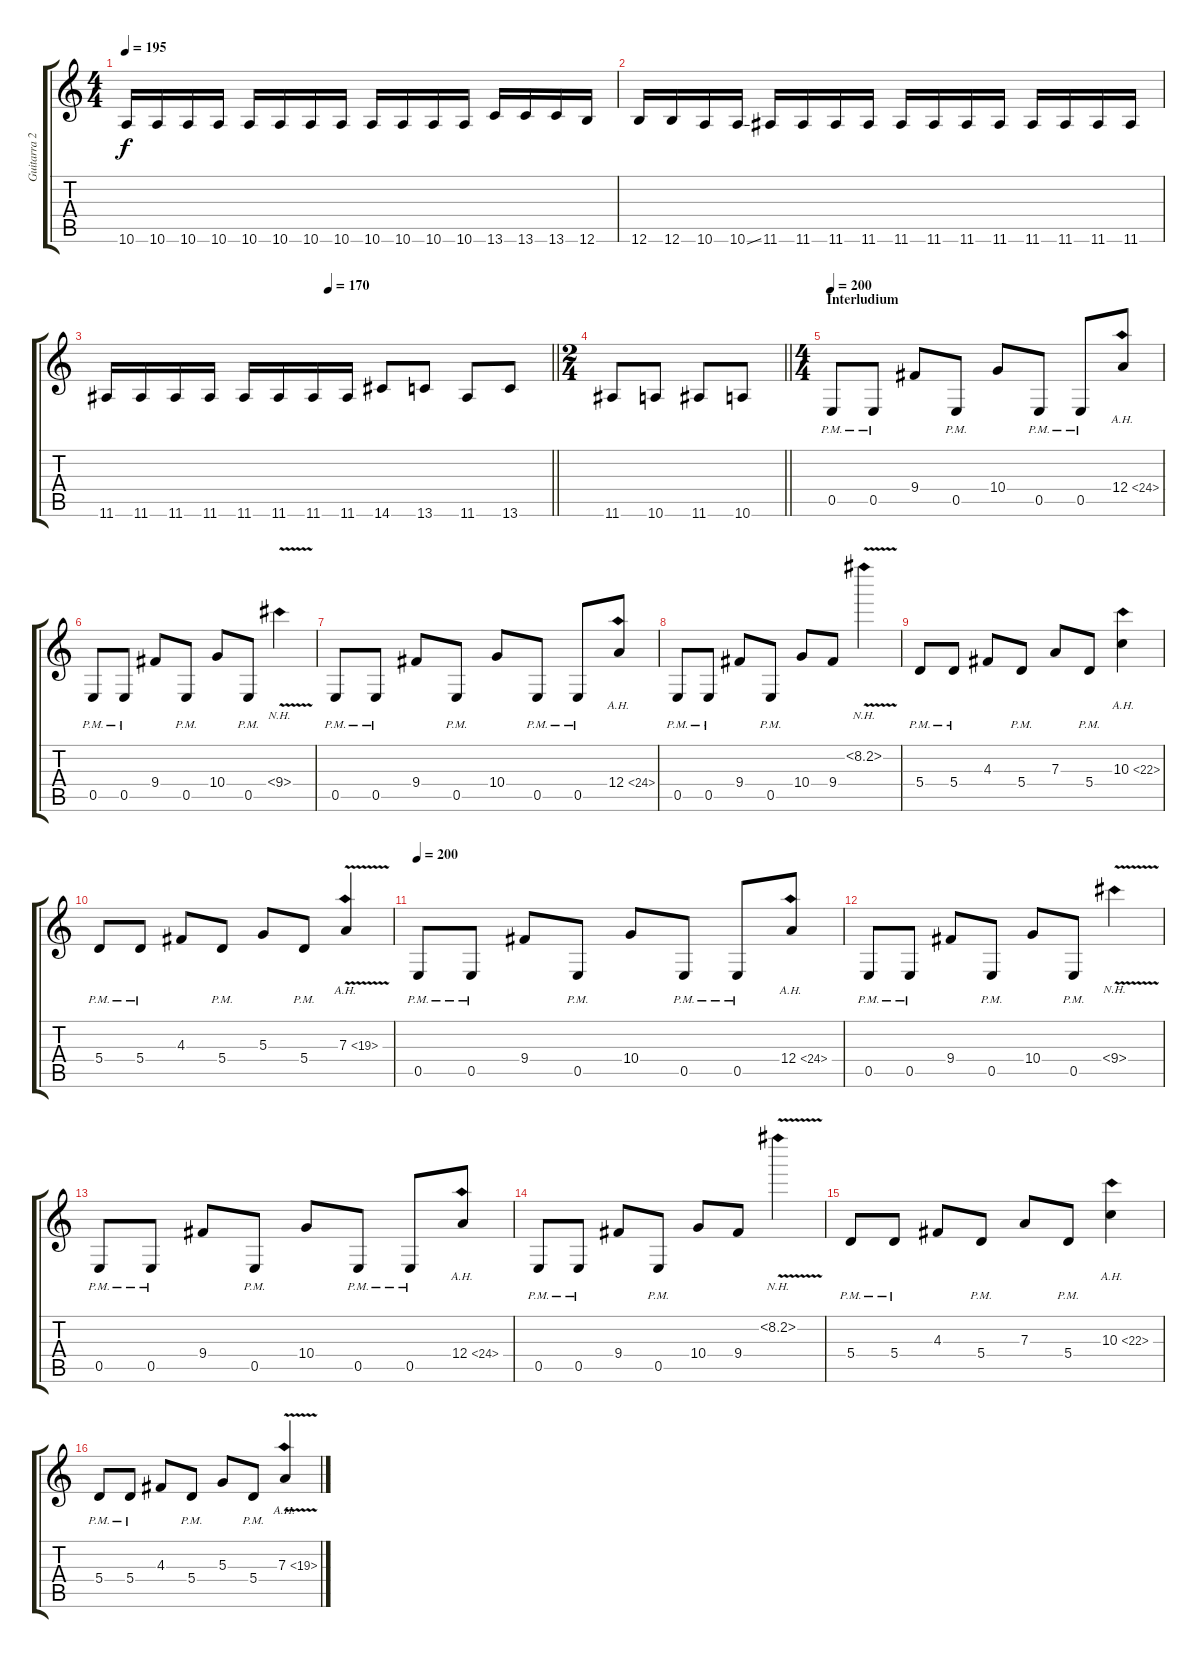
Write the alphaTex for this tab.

\track ("Guitarra 2" "Guitarra 2") {instrument distortionguitar}
\staff {score tabs}
\tuning (B3 Gb3 D3 A2 E2 B1) {hide}
\ts (4 4)
\tempo 195
\clef g2
\ks c
10.6.16{dy f} 10.6.16 10.6.16 10.6.16 10.6.16 10.6.16 10.6.16 10.6.16 10.6.16 10.6.16 10.6.16 10.6.16 13.6.16 13.6.16 13.6.16 12.6.16 |
12.6.16 12.6.16 10.6.16 10.6{ss}.16 11.6.16 11.6.16 11.6.16 11.6.16 11.6.16 11.6.16 11.6.16 11.6.16 11.6.16 11.6.16 11.6.16 11.6.16 |
\tempo (170 0.5)
\barLineRight lightlight
11.6.16 11.6.16 11.6.16 11.6.16 11.6.16 11.6.16 11.6.16 11.6.16 14.6.8 13.6.8 11.6.8 13.6.8 |
\ts (2 4)
\barLineRight lightlight
11.6.8 10.6.8 11.6.8 10.6.8 |
\ts (4 4)
\section ("" "Interludium")
\tempo 200
0.5{pm}.8 0.5{pm}.8 9.4.8 0.5{pm}.8 10.4.8 0.5{pm}.8 0.5{pm}.8 12.4{ah 12}.8 |
0.5{pm}.8 0.5{pm}.8 9.4.8 0.5{pm}.8 10.4.8 0.5{pm}.8 9.4{nh v}.4 |
0.5{pm}.8 0.5{pm}.8 9.4.8 0.5{pm}.8 10.4.8 0.5{pm}.8 0.5{pm}.8 12.4{ah 12}.8 |
0.5{pm}.8 0.5{pm}.8 9.4.8 0.5{pm}.8 10.4.8 9.4.8 8.2{nh v}.4 |
5.4{pm}.8 5.4{pm}.8 4.3.8 5.4{pm}.8 7.3.8 5.4{pm}.8 10.3{ah 12}.4 |
5.4{pm}.8 5.4{pm}.8 4.3.8 5.4{pm}.8 5.3.8 5.4{pm}.8 7.3{ah 12 v}.4 |
\tempo 200
0.5{pm}.8 0.5{pm}.8 9.4.8 0.5{pm}.8 10.4.8 0.5{pm}.8 0.5{pm}.8 12.4{ah 12}.8 |
0.5{pm}.8 0.5{pm}.8 9.4.8 0.5{pm}.8 10.4.8 0.5{pm}.8 9.4{nh v}.4 |
0.5{pm}.8 0.5{pm}.8 9.4.8 0.5{pm}.8 10.4.8 0.5{pm}.8 0.5{pm}.8 12.4{ah 12}.8 |
0.5{pm}.8 0.5{pm}.8 9.4.8 0.5{pm}.8 10.4.8 9.4.8 8.2{nh v}.4 |
5.4{pm}.8 5.4{pm}.8 4.3.8 5.4{pm}.8 7.3.8 5.4{pm}.8 10.3{ah 12}.4 |
5.4{pm}.8 5.4{pm}.8 4.3.8 5.4{pm}.8 5.3.8 5.4{pm}.8 7.3{ah 12 v}.4
